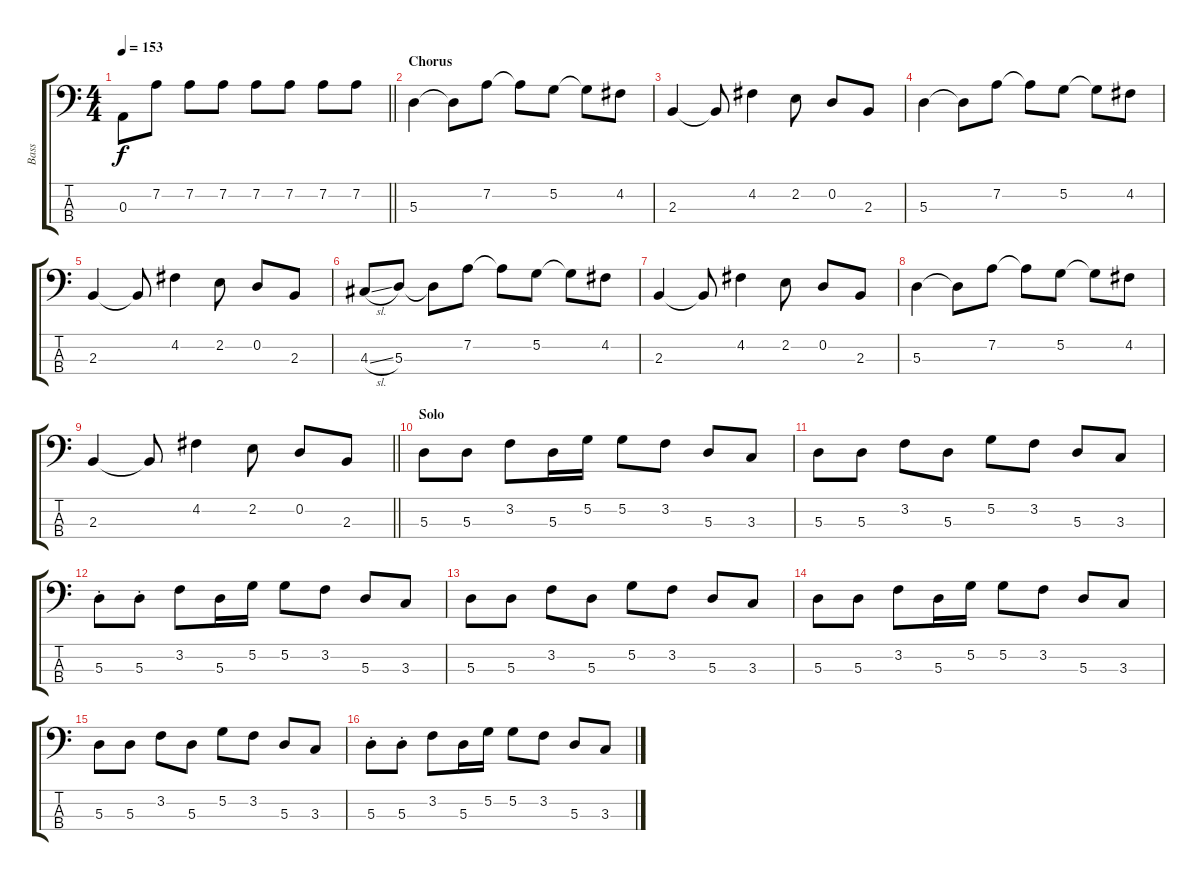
\track ("Bass" "Bass") {instrument electricbasspick}
\staff {score tabs}
\tuning (G2 D2 A1 E1) {hide}
\ts (4 4)
\tempo 153
\clef f4
\barLineRight lightlight
\ks c
0.3.8{dy f} 7.2.8 7.2.8 7.2.8 7.2.8 7.2.8 7.2.8 7.2.8 |
\section ("" "Chorus")
5.3.4 5.3{t}.8 7.2.8 7.2{t}.8 5.2.8 5.2{t}.8 4.2.8 |
2.3.4 2.3{t}.8 4.2.4 2.2.8 0.2.8 2.3.8 |
5.3.4 5.3{t}.8 7.2.8 7.2{t}.8 5.2.8 5.2{t}.8 4.2.8 |
2.3.4 2.3{t}.8 4.2.4 2.2.8 0.2.8 2.3.8 |
4.3{sl}.8 5.3.8 5.3{t}.8 7.2.8 7.2{t}.8 5.2.8 5.2{t}.8 4.2.8 |
2.3.4 2.3{t}.8 4.2.4 2.2.8 0.2.8 2.3.8 |
5.3.4 5.3{t}.8 7.2.8 7.2{t}.8 5.2.8 5.2{t}.8 4.2.8 |
\barLineRight lightlight
2.3.4 2.3{t}.8 4.2.4 2.2.8 0.2.8 2.3.8 |
\section ("" "Solo")
5.3.8 5.3.8 3.2.8 5.3.16 5.2.16 5.2.8 3.2.8 5.3.8 3.3.8 |
5.3.8 5.3.8 3.2.8 5.3.8 5.2.8 3.2.8 5.3.8 3.3.8 |
5.3{st}.8 5.3{st}.8 3.2.8 5.3.16 5.2.16 5.2.8 3.2.8 5.3.8 3.3.8 |
5.3.8 5.3.8 3.2.8 5.3.8 5.2.8 3.2.8 5.3.8 3.3.8 |
5.3.8 5.3.8 3.2.8 5.3.16 5.2.16 5.2.8 3.2.8 5.3.8 3.3.8 |
5.3.8 5.3.8 3.2.8 5.3.8 5.2.8 3.2.8 5.3.8 3.3.8 |
5.3{st}.8 5.3{st}.8 3.2.8 5.3.16 5.2.16 5.2.8 3.2.8 5.3.8 3.3.8
